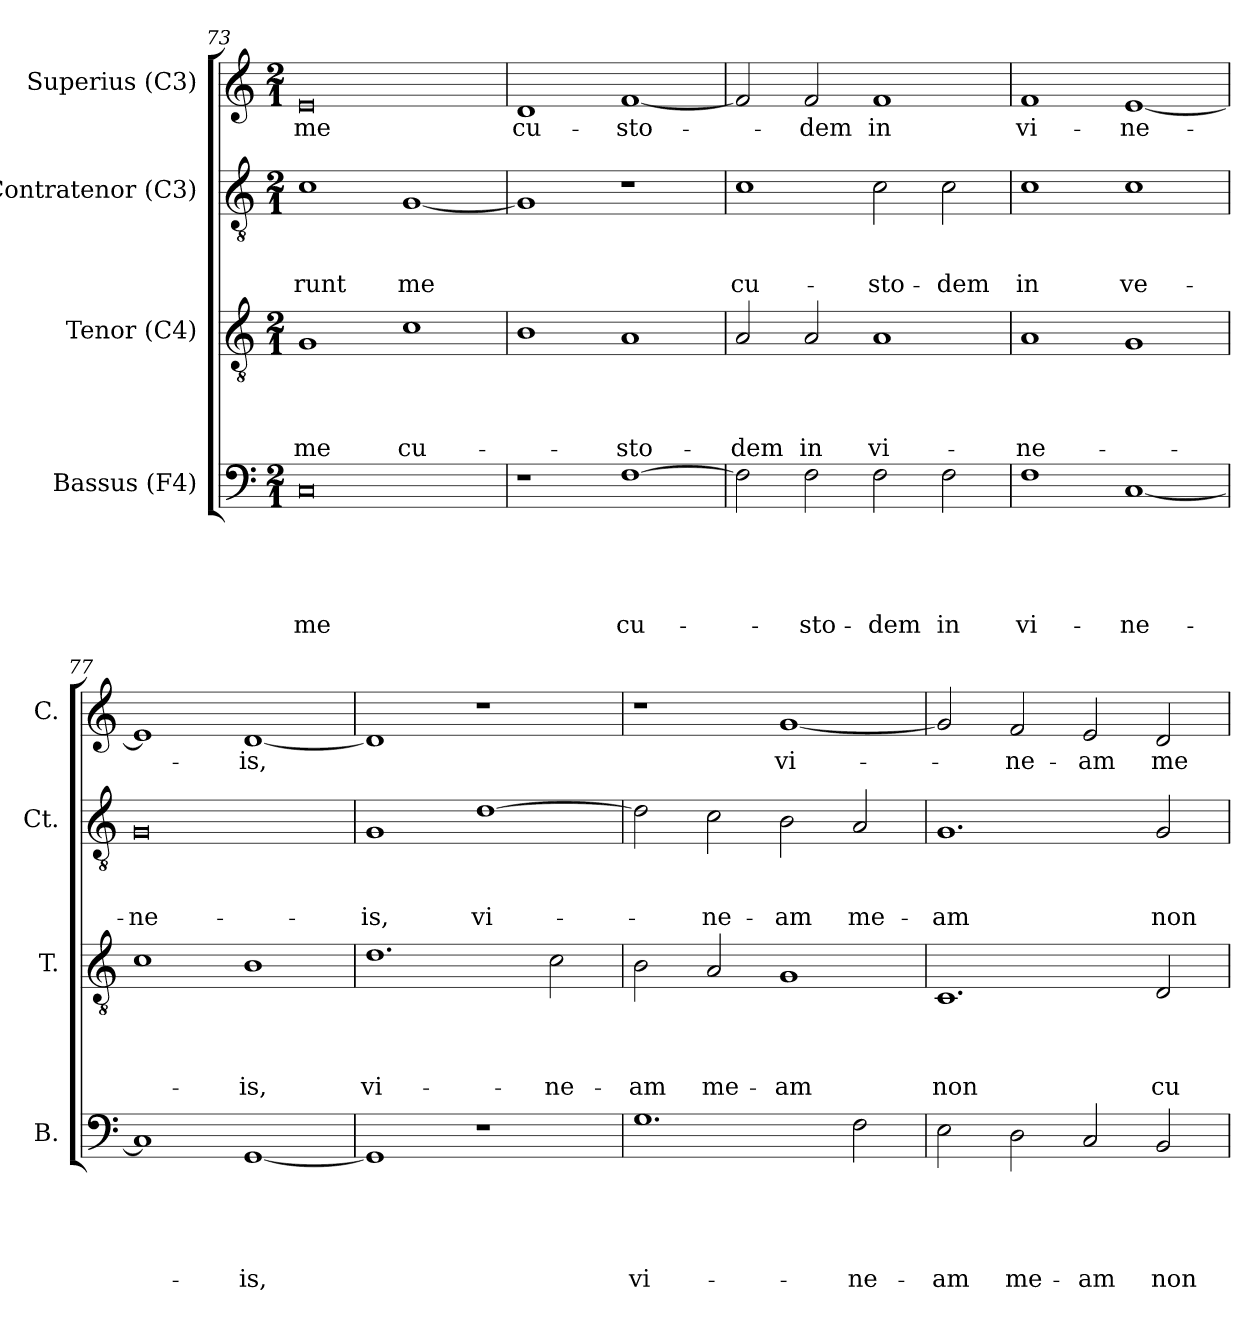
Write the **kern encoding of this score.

**kern	**text	**text	**text	**text	**text	**kern	**text	**text	**text	**text	**kern	**text	**text	**text	**kern	**text
*part4	*part4	*part4	*part4	*part4	*part4	*part3	*part3	*part3	*part3	*part3	*part2	*part2	*part2	*part2	*part1	*part1
*staff4	*staff4	*staff4	*staff4	*staff4	*staff4	*staff3	*staff3	*staff3	*staff3	*staff3	*staff2	*staff2	*staff2	*staff2	*staff1	*staff1
*I"Bassus (F4)	*	*	*	*	*	*I"Tenor (C4)	*	*	*	*	*I"Contratenor (C3)	*	*	*	*I"Superius (C3)	*
*I'B.	*	*	*	*	*	*I'T.	*	*	*	*	*I'Ct.	*	*	*	*I'C.	*
*clefF4	*	*	*	*	*	*clefGv2	*	*	*	*	*clefGv2	*	*	*	*clefG2	*
*k[]	*	*	*	*	*	*k[]	*	*	*	*	*k[]	*	*	*	*k[]	*
*C:	*	*	*	*	*	*C:	*	*	*	*	*C:	*	*	*	*C:	*
*M2/1	*	*	*	*	*	*M2/1	*	*	*	*	*M2/1	*	*	*	*M2/1	*
=73	=73	=73	=73	=73	=73	=73	=73	=73	=73	=73	=73	=73	=73	=73	=73	=73
!	!	!	!	!	!LO:LY:b:rj	!	!	!	!	!LO:LY:b	!	!	!	!LO:LY:b	!	!LO:LY:b:rj
0C	.	.	.	.	me	1G	.	.	.	me	1c	.	.	-runt	0e	me
!	!	!	!	!	!	!	!	!	!	!LO:LY:b	!	!	!	!LO:LY:b	!	!
.	.	.	.	.	.	1c	.	.	.	cu-	[<1G	.	.	me	.	.
=74	=74	=74	=74	=74	=74	=74	=74	=74	=74	=74	=74	=74	=74	=74	=74	=74
!	!	!	!	!	!	!	!	!	!	!	!	!	!	!	!	!LO:LY:b
1r	.	.	.	.	.	1B	.	.	.	.	1G]	.	.	.	1d	cu-
!	!	!	!	!	!LO:LY:b	!	!	!	!	!LO:LY:b	!	!	!	!	!	!LO:LY:b
[>1F	.	.	.	.	cu-	1A	.	.	.	-sto-	1r	.	.	.	[<1f	-sto-
=75	=75	=75	=75	=75	=75	=75	=75	=75	=75	=75	=75	=75	=75	=75	=75	=75
!	!	!	!	!	!	!	!	!	!	!LO:LY:b	!	!	!	!LO:LY:b	!	!
2F\]	.	.	.	.	.	2A/	.	.	.	-dem	1c	.	.	cu-	2f/]	.
!	!	!	!	!	!LO:LY:b	!	!	!	!	!LO:LY:b	!	!	!	!	!	!LO:LY:b
2F\	.	.	.	.	-sto-	2A/	.	.	.	in	.	.	.	.	2f/	-dem
!	!	!	!	!	!LO:LY:b	!	!	!	!	!LO:LY:b	!	!	!	!LO:LY:b	!	!LO:LY:b
2F\	.	.	.	.	-dem	1A	.	.	.	vi-	2c\	.	.	-sto-	1f	in
!	!	!	!	!	!LO:LY:b	!	!	!	!	!	!	!	!	!LO:LY:b	!	!
2F\	.	.	.	.	in	.	.	.	.	.	2c\	.	.	-dem	.	.
!!LO:LB:g=z
=76	=76	=76	=76	=76	=76	=76	=76	=76	=76	=76	=76	=76	=76	=76	=76	=76
!	!	!	!	!	!LO:LY:b	!	!	!	!	!LO:LY:b	!	!	!	!LO:LY:b	!	!LO:LY:b
1F	.	.	.	.	vi-	1A	.	.	.	-ne-	1c	.	.	in	1f	vi-
!	!	!	!	!	!LO:LY:b	!	!	!	!	!	!	!	!	!LO:LY:b	!	!LO:LY:b
[<1C	.	.	.	.	-ne-	1G	.	.	.	.	1c	.	.	ve-	[<1e	-ne-
=77	=77	=77	=77	=77	=77	=77	=77	=77	=77	=77	=77	=77	=77	=77	=77	=77
!	!	!	!	!	!	!	!	!	!	!	!	!	!	!LO:LY:b:rj	!	!
1C]	.	.	.	.	.	1c	.	.	.	.	0G	.	.	-ne-	1e]	.
!	!	!	!	!	!LO:LY:b	!	!	!	!	!LO:LY:b	!	!	!	!	!	!LO:LY:b
[<1GG	.	.	.	.	-is,	1B	.	.	.	-is,	.	.	.	.	[<1d	-is,
=78	=78	=78	=78	=78	=78	=78	=78	=78	=78	=78	=78	=78	=78	=78	=78	=78
!	!	!	!	!	!	!	!	!	!	!LO:LY:b	!	!	!	!LO:LY:b	!	!
1GG]	.	.	.	.	.	1.d	.	.	.	vi-	1G	.	.	-is,	1d]	.
!	!	!	!	!	!	!	!	!	!	!	!	!	!	!LO:LY:b	!	!
1r	.	.	.	.	.	.	.	.	.	.	[>1d	.	.	vi-	1r	.
!	!	!	!	!	!	!	!	!	!	!LO:LY:b	!	!	!	!	!	!
.	.	.	.	.	.	2c\	.	.	.	-ne-	.	.	.	.	.	.
=79	=79	=79	=79	=79	=79	=79	=79	=79	=79	=79	=79	=79	=79	=79	=79	=79
!	!	!	!	!	!LO:LY:b	!	!	!	!	!LO:LY:b	!	!	!	!	!	!
1.G	.	.	.	.	vi-	2B\	.	.	.	-am	2d\]	.	.	.	1r	.
!	!	!	!	!	!	!	!	!	!	!LO:LY:b	!	!	!	!LO:LY:b	!	!
.	.	.	.	.	.	2A/	.	.	.	me-	2c\	.	.	-ne-	.	.
!	!	!	!	!	!	!	!	!	!	!LO:LY:b	!	!	!	!LO:LY:b	!	!LO:LY:b
.	.	.	.	.	.	1G	.	.	.	-am	2B\	.	.	-am	[<1g	vi-
!	!	!	!	!	!LO:LY:b	!	!	!	!	!	!	!	!	!LO:LY:b	!	!
2F\	.	.	.	.	-ne-	.	.	.	.	.	2A/	.	.	me-	.	.
=80	=80	=80	=80	=80	=80	=80	=80	=80	=80	=80	=80	=80	=80	=80	=80	=80
!	!	!	!	!	!LO:LY:b	!	!	!	!	!LO:LY:b	!	!	!	!LO:LY:b	!	!
2E\	.	.	.	.	-am	1.C	.	.	.	non	1.G	.	.	-am	2g/]	.
!	!	!	!	!	!LO:LY:b	!	!	!	!	!	!	!	!	!	!	!LO:LY:b
2D\	.	.	.	.	me-	.	.	.	.	.	.	.	.	.	2f/	-ne-
!	!	!	!	!	!LO:LY:b	!	!	!	!	!	!	!	!	!	!	!LO:LY:b
2C/	.	.	.	.	-am	.	.	.	.	.	.	.	.	.	2e/	-am
!	!	!	!	!	!LO:LY:b	!	!	!	!	!LO:LY:b	!	!	!	!LO:LY:b	!	!LO:LY:b
2BB/	.	.	.	.	non	2D/	.	.	.	cu-	2G/	.	.	non	2d/	me-
=	=	=	=	=	=	=	=	=	=	=	=	=	=	=	=	=
*-	*-	*-	*-	*-	*-	*-	*-	*-	*-	*-	*-	*-	*-	*-	*-	*-
